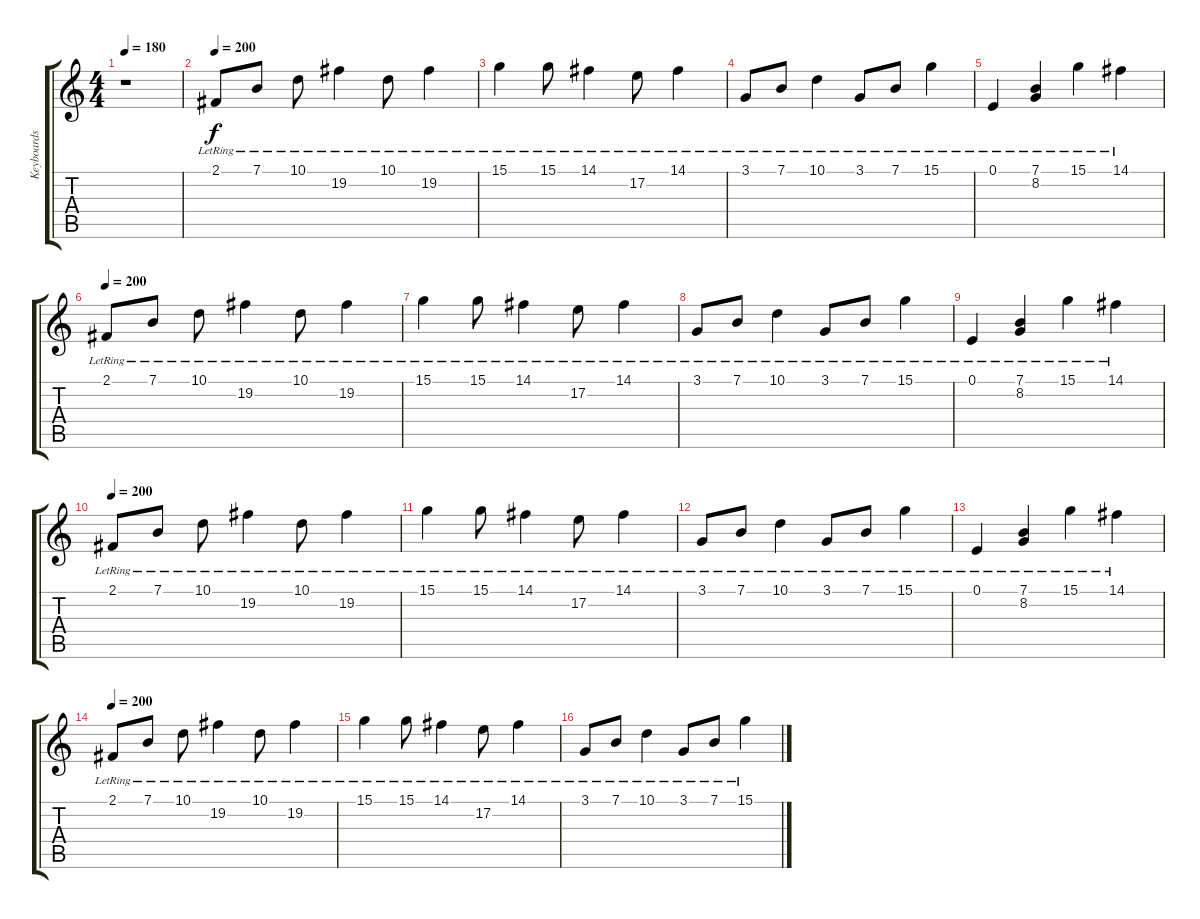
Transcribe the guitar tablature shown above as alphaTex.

\track ("Keyboards" "Keyboards") {instrument pizzicatostrings}
\staff {score tabs}
\tuning (E4 B3 G3 D3 A2 E2) {hide}
\ts (4 4)
\tempo 180
\clef g2
\ks c
r.1{dy ff} |
\tempo 200
2.1{lr}.8{dy f instrument fx4atmosphere} 7.1{lr}.8 10.1{lr}.8 19.2{lr}.4 10.1{lr}.8 19.2{lr}.4 |
15.1{lr}.4 15.1{lr}.8 14.1{lr}.4 17.2{lr}.8 14.1{lr}.4 |
3.1{lr}.8 7.1{lr}.8 10.1{lr}.4 3.1{lr}.8 7.1{lr}.8 15.1{lr}.4 |
0.1{lr}.4 (7.1{lr} 8.2{lr}).4 15.1{lr}.4 14.1{lr}.4 |
\tempo 200
2.1{lr}.8 7.1{lr}.8 10.1{lr}.8 19.2{lr}.4 10.1{lr}.8 19.2{lr}.4 |
15.1{lr}.4 15.1{lr}.8 14.1{lr}.4 17.2{lr}.8 14.1{lr}.4 |
3.1{lr}.8 7.1{lr}.8 10.1{lr}.4 3.1{lr}.8 7.1{lr}.8 15.1{lr}.4 |
0.1{lr}.4 (7.1{lr} 8.2).4 15.1{lr}.4 14.1{lr}.4 |
\tempo 200
2.1{lr}.8 7.1{lr}.8 10.1{lr}.8 19.2{lr}.4 10.1{lr}.8 19.2{lr}.4 |
15.1{lr}.4 15.1{lr}.8 14.1{lr}.4 17.2{lr}.8 14.1{lr}.4 |
3.1{lr}.8 7.1{lr}.8 10.1{lr}.4 3.1{lr}.8 7.1{lr}.8 15.1{lr}.4 |
0.1{lr}.4 (7.1{lr} 8.2).4 15.1{lr}.4 14.1{lr}.4 |
\tempo 200
2.1{lr}.8 7.1{lr}.8 10.1{lr}.8 19.2{lr}.4 10.1{lr}.8 19.2{lr}.4 |
15.1{lr}.4 15.1{lr}.8 14.1{lr}.4 17.2{lr}.8 14.1{lr}.4 |
3.1{lr}.8 7.1{lr}.8 10.1{lr}.4 3.1{lr}.8 7.1{lr}.8 15.1{lr}.4
